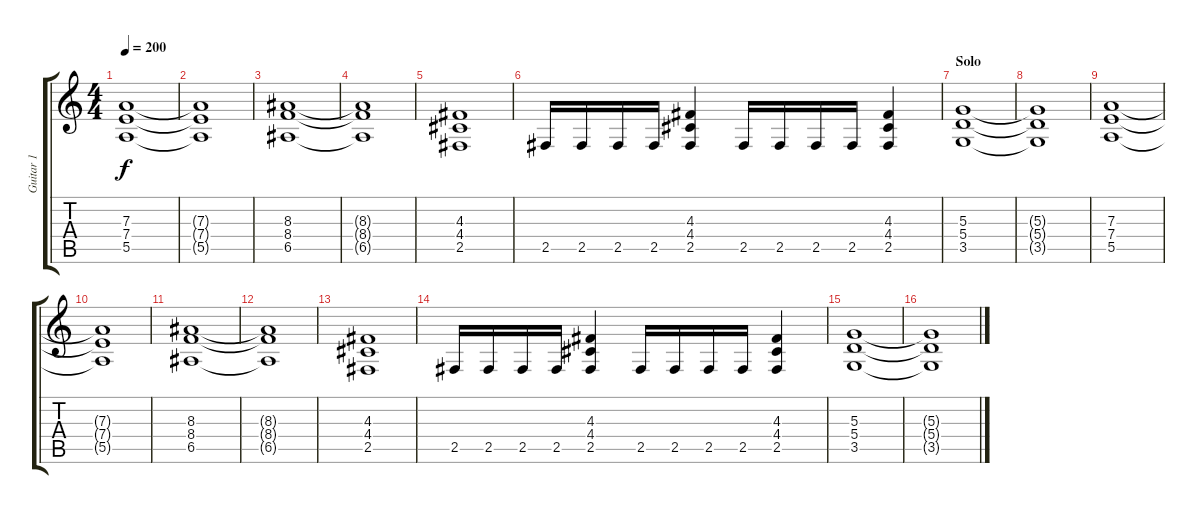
\track ("Guitar 1" "Guitar 1") {instrument distortionguitar}
\staff {score tabs}
\tuning (B3 Gb3 D3 A2 E2 B1) {hide}
\ts (4 4)
\tempo 200
\clef g2
\ks c
(7.3 7.4 5.5).1{dy f} |
(7.3{t} 7.4{t} 5.5{t}).1 |
(8.3 8.4 6.5).1 |
(8.3{t} 8.4{t} 6.5{t}).1 |
(4.3 4.4 2.5).1 |
2.5.16 2.5.16 2.5.16 2.5.16 (4.3 4.4 2.5).4 2.5.16 2.5.16 2.5.16 2.5.16 (4.3 4.4 2.5).4 |
\section ("" "Solo")
(5.3 5.4 3.5).1 |
(5.3{t} 5.4{t} 3.5{t}).1 |
(7.3 7.4 5.5).1 |
(7.3{t} 7.4{t} 5.5{t}).1 |
(8.3 8.4 6.5).1 |
(8.3{t} 8.4{t} 6.5{t}).1 |
(4.3 4.4 2.5).1 |
2.5.16 2.5.16 2.5.16 2.5.16 (4.3 4.4 2.5).4 2.5.16 2.5.16 2.5.16 2.5.16 (4.3 4.4 2.5).4 |
(5.3 5.4 3.5).1 |
(5.3{t} 5.4{t} 3.5{t}).1
